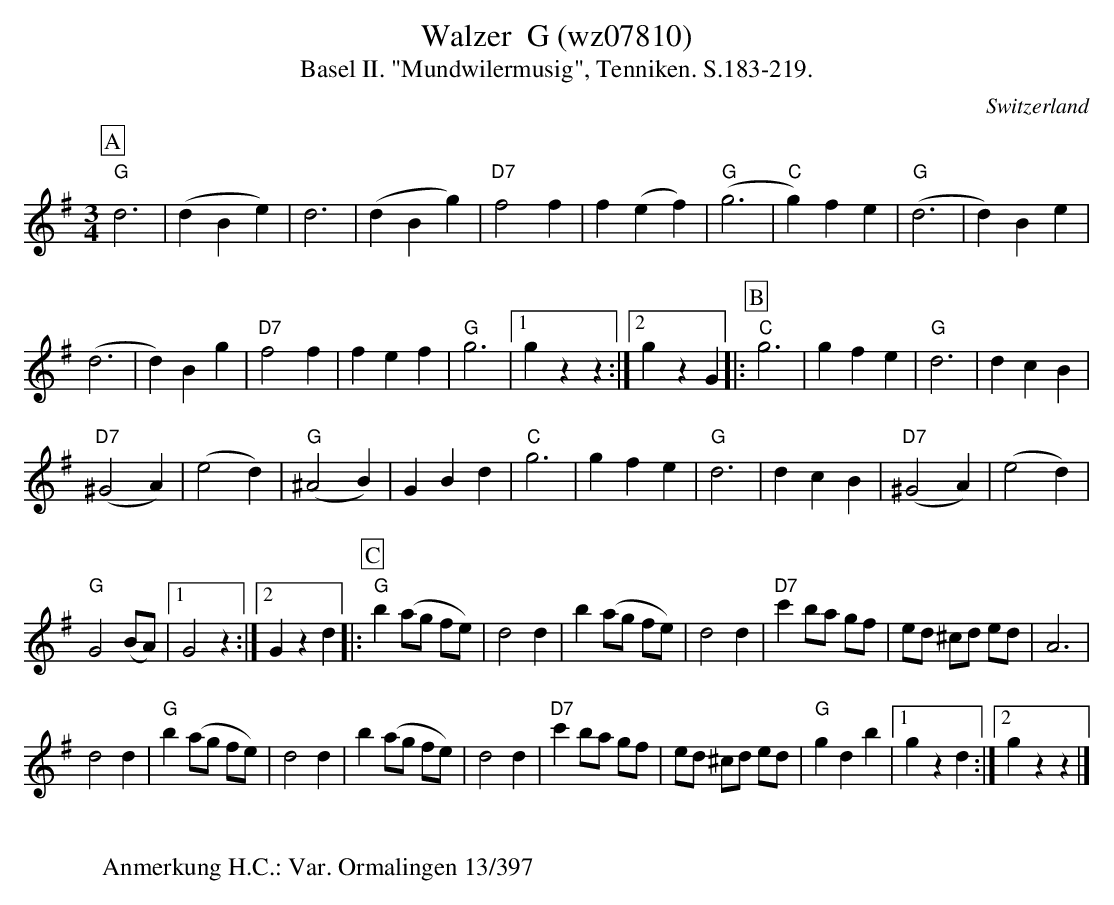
X:1
T:Walzer  G (wz07810)
T: Basel II. "Mundwilermusig", Tenniken. S.183-219.
M:3/4
L:1/4
O:Switzerland
K:G major
 [P:A] "G"d3 | (dBe) | d3 | (dBg) | "D7"f2f | f(ef) | ("G"g3 | "C"g)fe | ("G"d3 | d)Be |
(d3 | d)Bg | "D7"f2f | fef | "G"g3 |1 gzz :|2 gzG |: [P:B]  "C"g3 | gfe | "G"d3 | dcB |
("D7"^G2A) | (e2d) | ("G"^A2B) | GBd | "C"g3 | gfe | "G"d3 | dcB | ("D7"^G2A) | (e2d) |
"G"G2 (B/A/) |1 G2z :|2 Gzd |: [P:C] "G"b (a/g/ f/e/) | d2d | b(a/g/ f/e/)  | d2d | "D7"c' b/a/ g/f/ | e/d/ ^c/d/ e/d/ | A3 |
d2d | "G"b(a/g/ f/e/) | d2d | b(a/g/ f/e/) | d2d | "D7"c'b/a/ g/f/ | e/d/ ^c/d/ e/d/ | "G"gdb |1 gzd :|2 gzz |]
W:
W:Anmerkung H.C.: Var. Ormalingen 13/397
